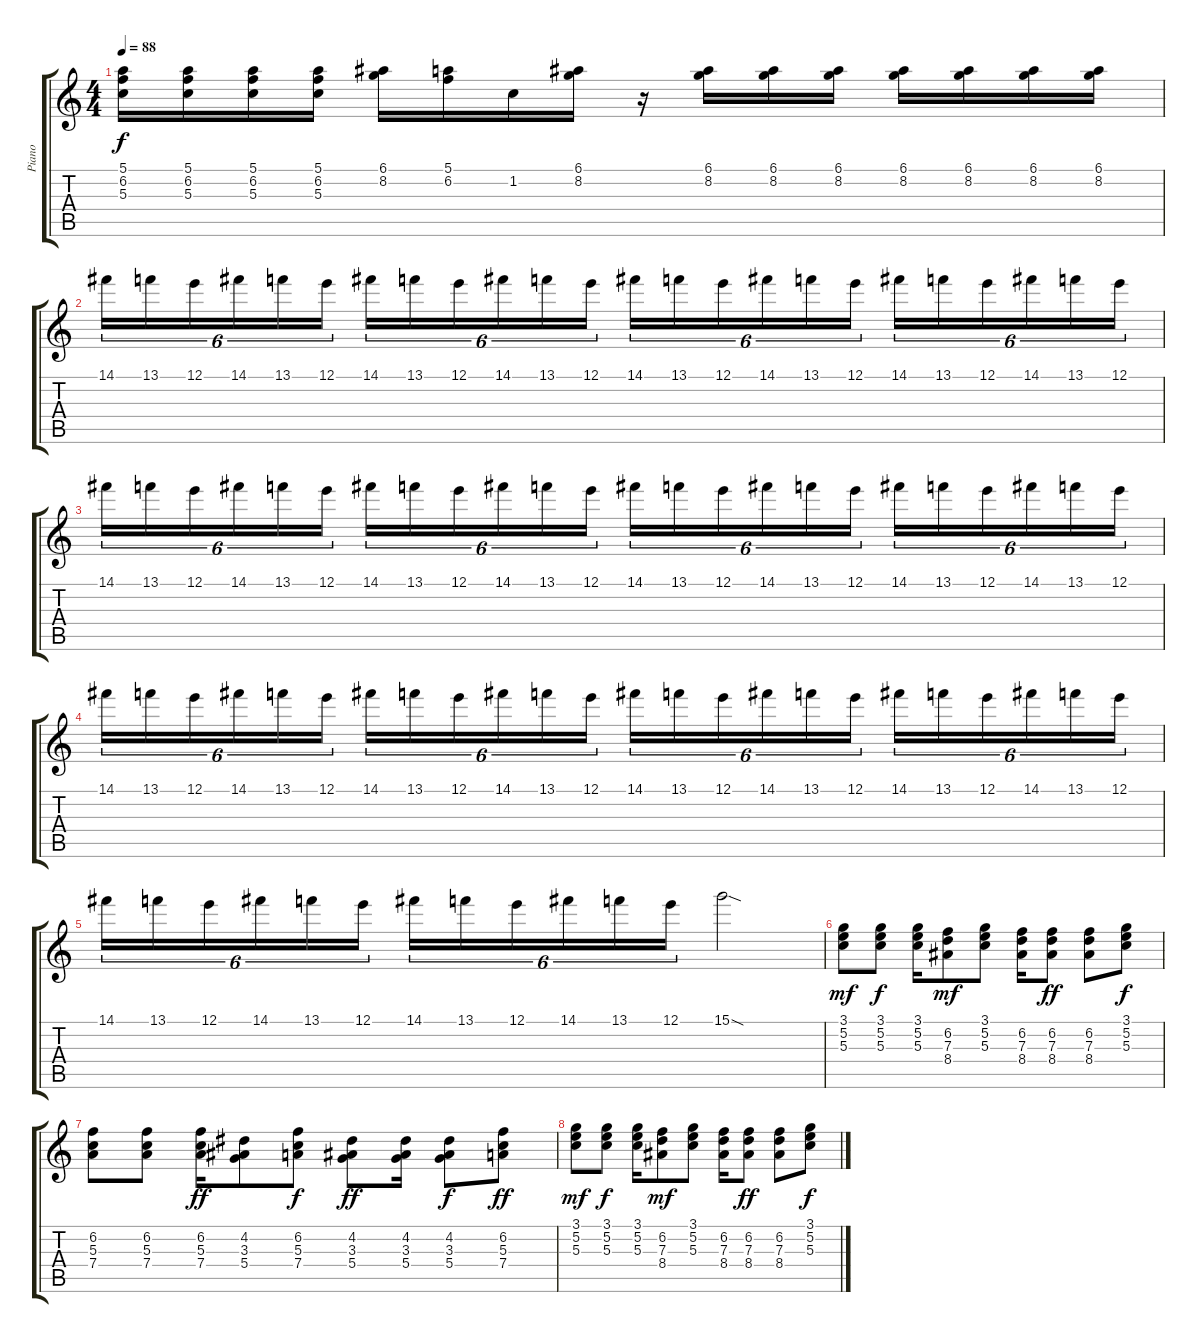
\track ("Piano" "Piano") {instrument acousticgrandpiano}
\staff {score tabs}
\tuning (E5 B4 G4 D4 A3 D3) {hide}
\ts (4 4)
\tempo 88
\clef g2
\ks c
(5.1 6.2 5.3).16{dy f} (5.1 6.2 5.3).16 (5.1 6.2 5.3).16 (5.1 6.2 5.3).16 (6.1 8.2).16 (5.1 6.2).16 1.2.16 (6.1 8.2).16 r.16 (6.1 8.2).16 (6.1 8.2).16 (6.1 8.2).16 (6.1 8.2).16 (6.1 8.2).16 (6.1 8.2).16 (6.1 8.2).16 |
14.1.16{tu (6 4)} 13.1.16{tu (6 4)} 12.1.16{tu (6 4)} 14.1.16{tu (6 4)} 13.1.16{tu (6 4)} 12.1.16{tu (6 4)} 14.1.16{tu (6 4)} 13.1.16{tu (6 4)} 12.1.16{tu (6 4)} 14.1.16{tu (6 4)} 13.1.16{tu (6 4)} 12.1.16{tu (6 4)} 14.1.16{tu (6 4)} 13.1.16{tu (6 4)} 12.1.16{tu (6 4)} 14.1.16{tu (6 4)} 13.1.16{tu (6 4)} 12.1.16{tu (6 4)} 14.1.16{tu (6 4)} 13.1.16{tu (6 4)} 12.1.16{tu (6 4)} 14.1.16{tu (6 4)} 13.1.16{tu (6 4)} 12.1.16{tu (6 4)} |
14.1.16{tu (6 4)} 13.1.16{tu (6 4)} 12.1.16{tu (6 4)} 14.1.16{tu (6 4)} 13.1.16{tu (6 4)} 12.1.16{tu (6 4)} 14.1.16{tu (6 4)} 13.1.16{tu (6 4)} 12.1.16{tu (6 4)} 14.1.16{tu (6 4)} 13.1.16{tu (6 4)} 12.1.16{tu (6 4)} 14.1.16{tu (6 4)} 13.1.16{tu (6 4)} 12.1.16{tu (6 4)} 14.1.16{tu (6 4)} 13.1.16{tu (6 4)} 12.1.16{tu (6 4)} 14.1.16{tu (6 4)} 13.1.16{tu (6 4)} 12.1.16{tu (6 4)} 14.1.16{tu (6 4)} 13.1.16{tu (6 4)} 12.1.16{tu (6 4)} |
14.1.16{tu (6 4)} 13.1.16{tu (6 4)} 12.1.16{tu (6 4)} 14.1.16{tu (6 4)} 13.1.16{tu (6 4)} 12.1.16{tu (6 4)} 14.1.16{tu (6 4)} 13.1.16{tu (6 4)} 12.1.16{tu (6 4)} 14.1.16{tu (6 4)} 13.1.16{tu (6 4)} 12.1.16{tu (6 4)} 14.1.16{tu (6 4)} 13.1.16{tu (6 4)} 12.1.16{tu (6 4)} 14.1.16{tu (6 4)} 13.1.16{tu (6 4)} 12.1.16{tu (6 4)} 14.1.16{tu (6 4)} 13.1.16{tu (6 4)} 12.1.16{tu (6 4)} 14.1.16{tu (6 4)} 13.1.16{tu (6 4)} 12.1.16{tu (6 4)} |
14.1.16{tu (6 4)} 13.1.16{tu (6 4)} 12.1.16{tu (6 4)} 14.1.16{tu (6 4)} 13.1.16{tu (6 4)} 12.1.16{tu (6 4)} 14.1.16{tu (6 4)} 13.1.16{tu (6 4)} 12.1.16{tu (6 4)} 14.1.16{tu (6 4)} 13.1.16{tu (6 4)} 12.1.16{tu (6 4)} 15.1{sod}.2 |
(3.1 5.2 5.3).8{dy mf} (3.1 5.2 5.3).8{dy f} (3.1 5.2 5.3).16 (6.2 7.3 8.4).8{dy mf} (3.1 5.2 5.3).8 (6.2 7.3 8.4).16 (6.2 7.3 8.4).8{dy ff} (6.2 7.3 8.4).8 (3.1 5.2 5.3).8{dy f} |
(6.2 5.3 7.4).8 (6.2 5.3 7.4).8 (6.2 5.3 7.4).16{dy ff} (4.2 3.3 5.4).8 (6.2 5.3 7.4).8{dy f} (4.2 3.3 5.4).8{dy ff} (4.2 3.3 5.4).16 (4.2 3.3 5.4).8{dy f} (6.2 5.3 7.4).8{dy ff} |
(3.1 5.2 5.3).8{dy mf} (3.1 5.2 5.3).8{dy f} (3.1 5.2 5.3).16 (6.2 7.3 8.4).8{dy mf} (3.1 5.2 5.3).8 (6.2 7.3 8.4).16 (6.2 7.3 8.4).8{dy ff} (6.2 7.3 8.4).8 (3.1 5.2 5.3).8{dy f}
